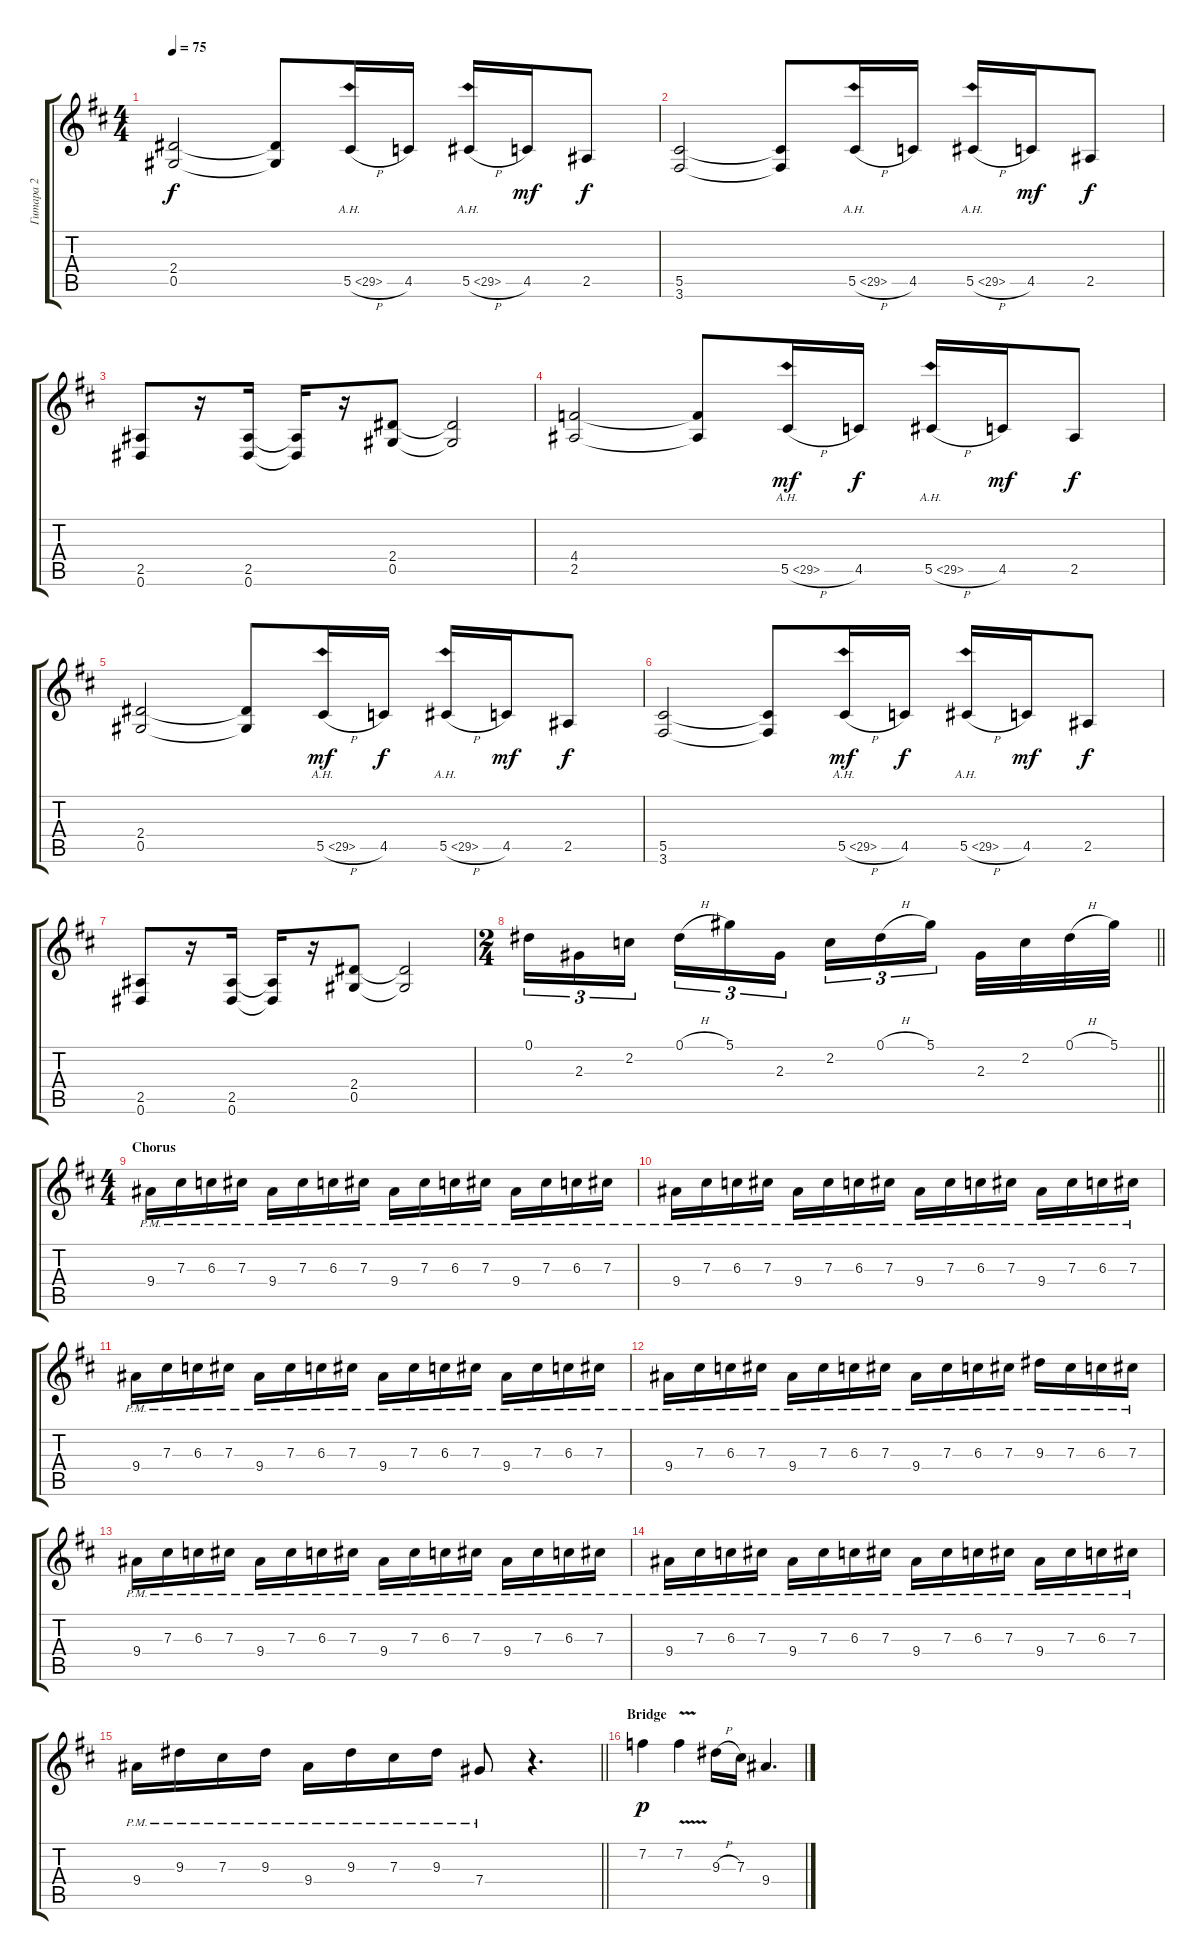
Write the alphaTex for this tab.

\track ("Гитара 2" "Гитара 2") {instrument distortionguitar}
\staff {score tabs}
\tuning (Eb4 Bb3 Gb3 Db3 Ab2 Eb2) {hide}
\ts (4 4)
\tempo 75
\clef g2
\ks bminor
(2.4 0.5).2{dy f} (2.4{t} 0.5{t}).8 5.5{ah 24 h}.16 4.5.16 5.5{ah 24 h}.16 4.5.16{dy mf} 2.5.8{dy f} |
(5.5 3.6).2 (5.5{t} 3.6{t}).8 5.5{ah 24 h}.16 4.5.16 5.5{ah 24 h}.16 4.5.16{dy mf} 2.5.8{dy f} |
(2.5 0.6).8 r.16 (2.5 0.6).16 (2.5{t} 0.6{t}).16 r.16 (2.4 0.5).8 (2.4{t} 0.5{t}).2 |
(4.4 2.5).2 (4.4{t} 2.5{t}).8 5.5{ah 24 h}.16{dy mf} 4.5.16{dy f} 5.5{ah 24 h}.16 4.5.16{dy mf} 2.5.8{dy f} |
(2.4 0.5).2 (2.4{t} 0.5{t}).8 5.5{ah 24 h}.16{dy mf} 4.5.16{dy f} 5.5{ah 24 h}.16 4.5.16{dy mf} 2.5.8{dy f} |
(5.5 3.6).2 (5.5{t} 3.6{t}).8 5.5{ah 24 h}.16{dy mf} 4.5.16{dy f} 5.5{ah 24 h}.16 4.5.16{dy mf} 2.5.8{dy f} |
(2.5 0.6).8 r.16 (2.5 0.6).16 (2.5{t} 0.6{t}).16 r.16 (2.4 0.5).8 (2.4{t} 0.5{t}).2 |
\ts (2 4)
\barLineRight lightlight
0.1.16{tu (3 2)} 2.3.16{tu (3 2)} 2.2.16{tu (3 2) beam splitsecondary} 0.1{h}.16{tu (3 2)} 5.1.16{tu (3 2)} 2.3.16{tu (3 2)} 2.2.16{tu (3 2)} 0.1{h}.16{tu (3 2)} 5.1.16{tu (3 2) beam splitsecondary} 2.3.32 2.2.32 0.1{h}.32 5.1.32 |
\ts (4 4)
\section ("" "Chorus")
9.4{pm}.16 7.3{pm}.16 6.3{pm}.16 7.3{pm}.16 9.4{pm}.16 7.3{pm}.16 6.3{pm}.16 7.3{pm}.16 9.4{pm}.16 7.3{pm}.16 6.3{pm}.16 7.3{pm}.16 9.4{pm}.16 7.3{pm}.16 6.3{pm}.16 7.3{pm}.16 |
9.4{pm}.16 7.3{pm}.16 6.3{pm}.16 7.3{pm}.16 9.4{pm}.16 7.3{pm}.16 6.3{pm}.16 7.3{pm}.16 9.4{pm}.16 7.3{pm}.16 6.3{pm}.16 7.3{pm}.16 9.4{pm}.16 7.3{pm}.16 6.3{pm}.16 7.3{pm}.16 |
9.4{pm}.16 7.3{pm}.16 6.3{pm}.16 7.3{pm}.16 9.4{pm}.16 7.3{pm}.16 6.3{pm}.16 7.3{pm}.16 9.4{pm}.16 7.3{pm}.16 6.3{pm}.16 7.3{pm}.16 9.4{pm}.16 7.3{pm}.16 6.3{pm}.16 7.3{pm}.16 |
9.4{pm}.16 7.3{pm}.16 6.3{pm}.16 7.3{pm}.16 9.4{pm}.16 7.3{pm}.16 6.3{pm}.16 7.3{pm}.16 9.4{pm}.16 7.3{pm}.16 6.3{pm}.16 7.3{pm}.16 9.3{pm}.16 7.3{pm}.16 6.3{pm}.16 7.3{pm}.16 |
9.4{pm}.16 7.3{pm}.16 6.3{pm}.16 7.3{pm}.16 9.4{pm}.16 7.3{pm}.16 6.3{pm}.16 7.3{pm}.16 9.4{pm}.16 7.3{pm}.16 6.3{pm}.16 7.3{pm}.16 9.4{pm}.16 7.3{pm}.16 6.3{pm}.16 7.3{pm}.16 |
9.4{pm}.16 7.3{pm}.16 6.3{pm}.16 7.3{pm}.16 9.4{pm}.16 7.3{pm}.16 6.3{pm}.16 7.3{pm}.16 9.4{pm}.16 7.3{pm}.16 6.3{pm}.16 7.3{pm}.16 9.4{pm}.16 7.3{pm}.16 6.3{pm}.16 7.3{pm}.16 |
\barLineRight lightlight
9.4{pm}.16 9.3{pm}.16 7.3{pm}.16 9.3{pm}.16 9.4{pm}.16 9.3{pm}.16 7.3{pm}.16 9.3{pm}.16 7.4{pm}.8 r.4{d volume 2} |
\section ("" "Bridge")
7.2.4{dy p} 7.2{v}.4 9.3{h}.16 7.3.16 9.4.4{d}
